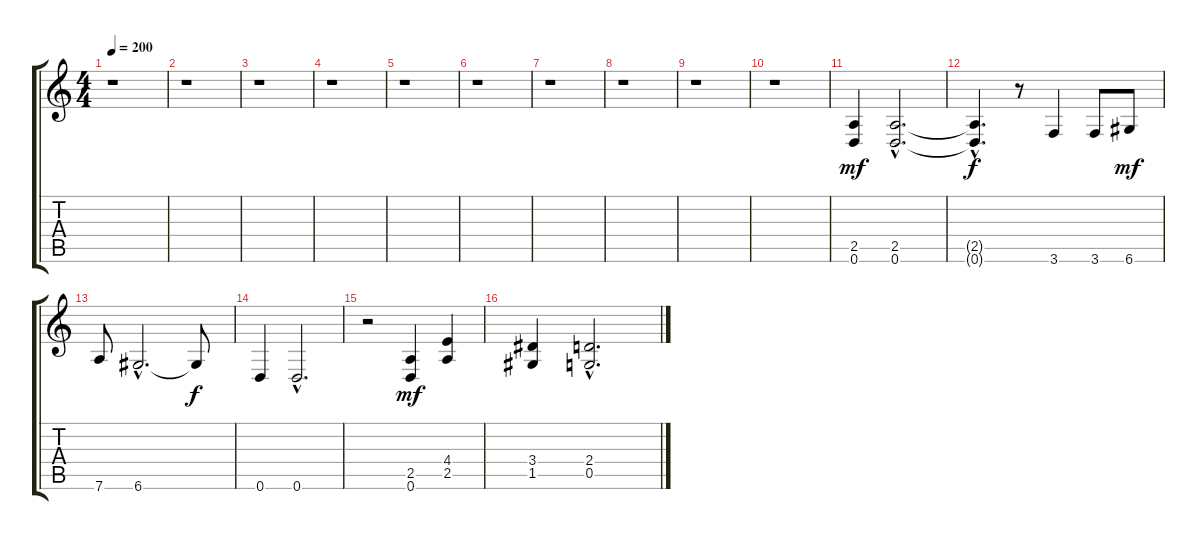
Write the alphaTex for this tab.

\track "" {instrument overdrivenguitar}
\staff {score tabs}
\tuning (D4 A3 F3 C3 G2 D2) {hide}
\ts (4 4)
\tempo 200
\clef g2
\ks c
r.1{dy mf} |
r.1 |
r.1 |
r.1 |
r.1 |
r.1 |
r.1 |
r.1 |
r.1 |
r.1 |
(2.5 0.6).4 (2.5{hac} 0.6{hac}).2{d} |
(2.5{hac t} 0.6{hac t}).4{d dy f} r.8 3.6.4 3.6.8 6.6.8{dy mf} |
7.6.8 6.6{hac}.2{d} 6.6{t}.8{dy f} |
0.6.4 0.6{hac}.2{d} |
r.2 (2.5 0.6).4{dy mf} (4.4 2.5).4 |
(3.4 1.5).4 (2.4{hac} 0.5{hac}).2{d}
